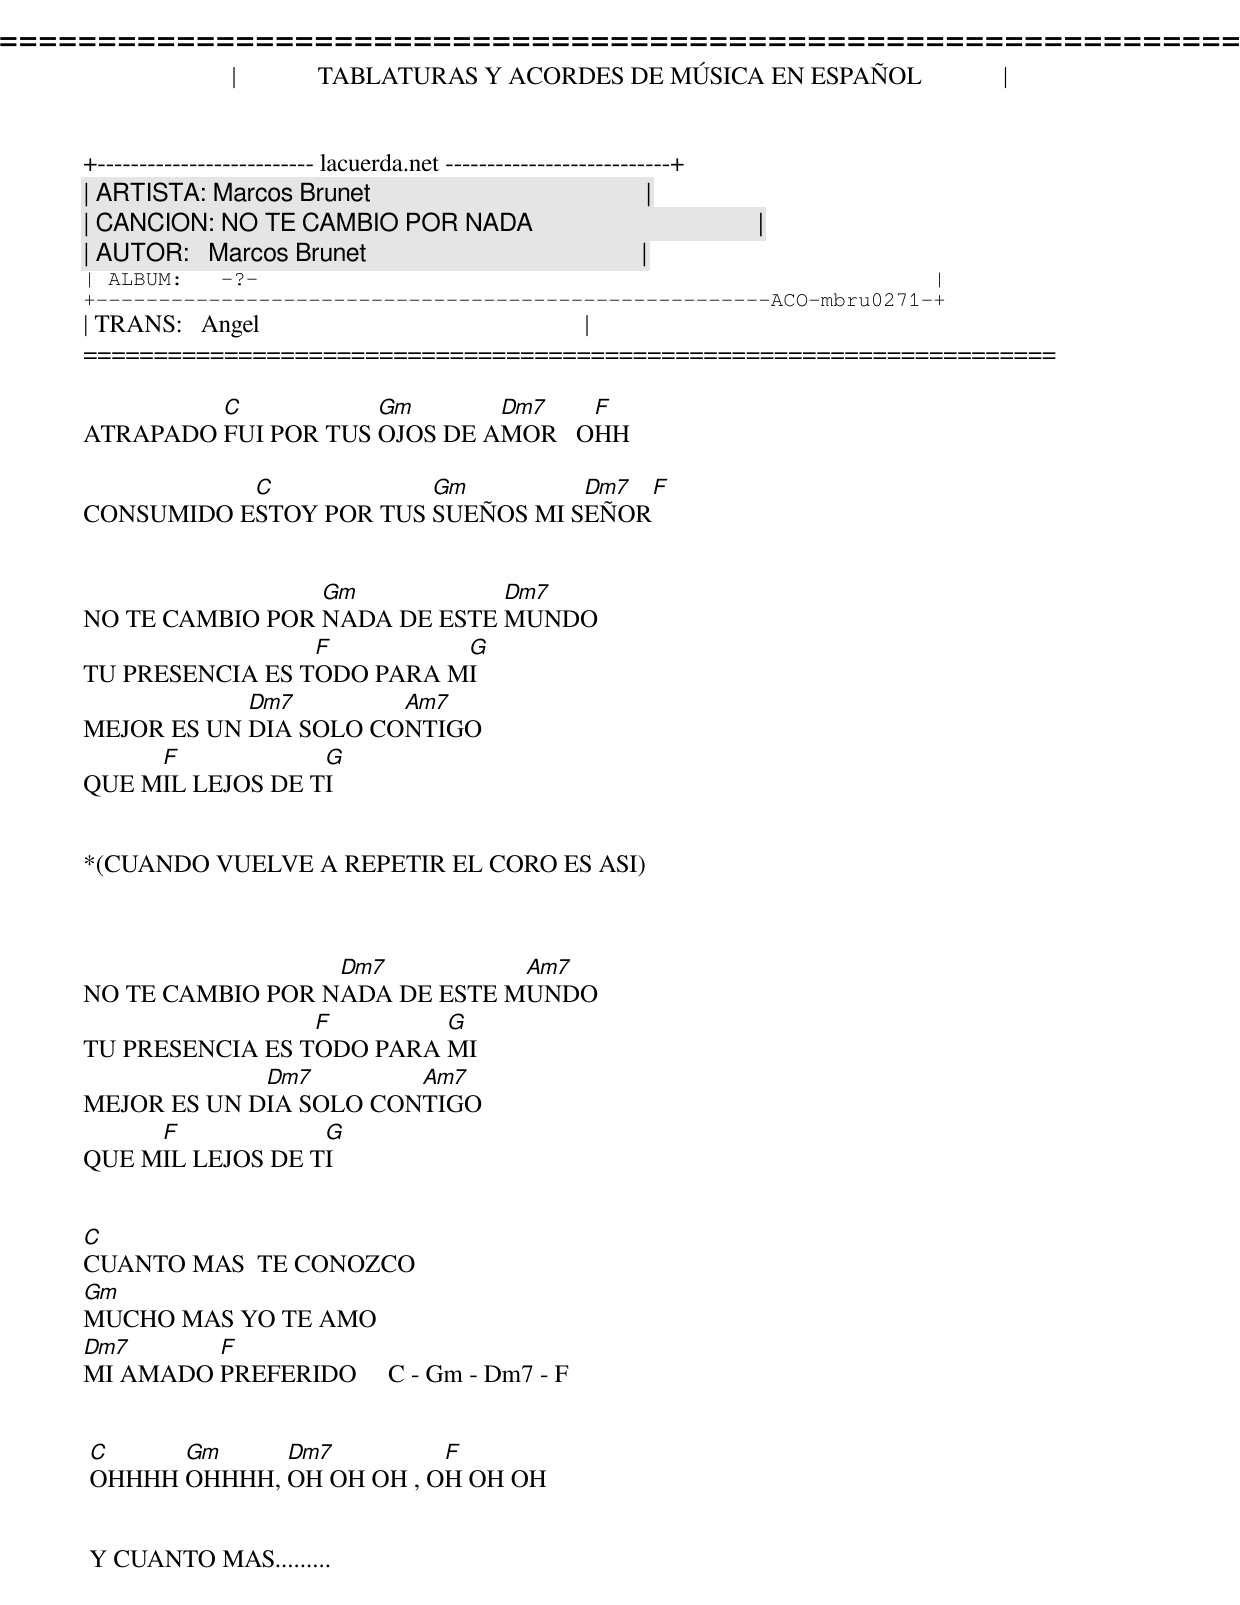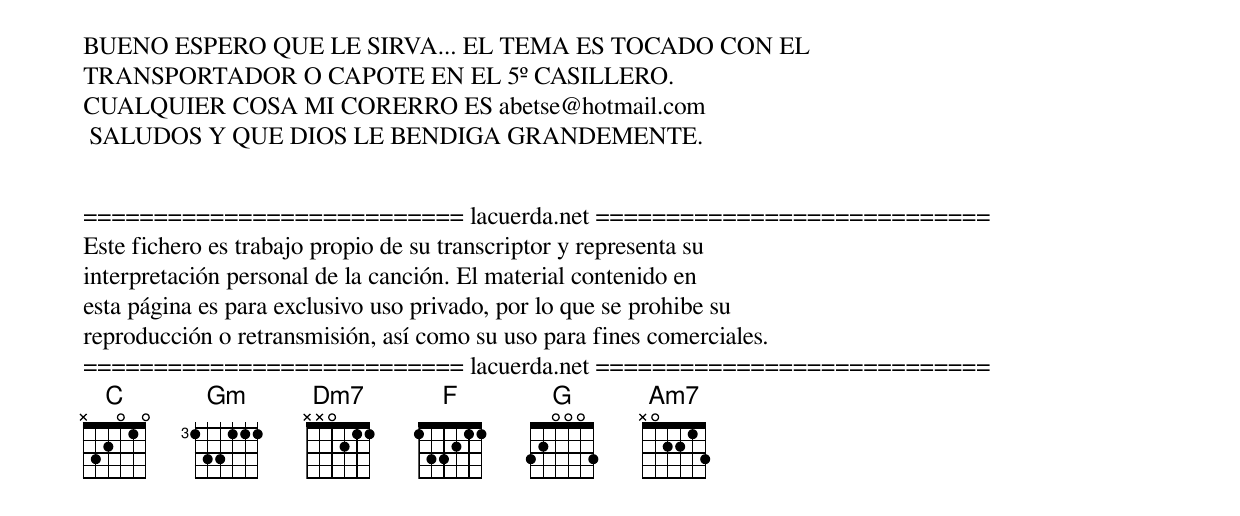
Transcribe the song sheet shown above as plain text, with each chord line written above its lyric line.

=====================================================================
|             TABLATURAS Y ACORDES DE MÚSICA EN ESPAÑOL             |
+-------------------------- lacuerda.net ---------------------------+
| ARTISTA: Marcos Brunet                                            |
| CANCION: NO TE CAMBIO POR NADA                                    |
| AUTOR:   Marcos Brunet                                            |
| ALBUM:   -?-                                                      |
+------------------------------------------------------ACO-mbru0271-+
| TRANS:   Angel                                                    |
=====================================================================

         C           Gm       Dm7    F
ATRAPADO FUI POR TUS OJOS DE AMOR   OHH

           C            Gm         Dm7    F
CONSUMIDO ESTOY POR TUS SUEÑOS MI SEÑOR


                 Gm           Dm7
NO TE CAMBIO POR NADA DE ESTE MUNDO
                 F         G
TU PRESENCIA ES TODO PARA MI
            Dm7        Am7
MEJOR ES UN DIA SOLO CONTIGO
     F            G
QUE MIL LEJOS DE TI


*(CUANDO VUELVE A REPETIR EL CORO ES ASI)



                  Dm7          Am7
NO TE CAMBIO POR NADA DE ESTE MUNDO
                 F        G
TU PRESENCIA ES TODO PARA MI
             Dm7        Am7
MEJOR ES UN DIA SOLO CONTIGO
     F            G
QUE MIL LEJOS DE TI


C
CUANTO MAS  TE CONOZCO
Gm
MUCHO MAS YO TE AMO
Dm7      F
MI AMADO PREFERIDO     C - Gm - Dm7 - F


 C     Gm     Dm7         F
 OHHHH OHHHH, OH OH OH , OH OH OH


 Y CUANTO MAS.........


BUENO ESPERO QUE LE SIRVA... EL TEMA ES TOCADO CON EL
TRANSPORTADOR O CAPOTE EN EL 5º CASILLERO.
CUALQUIER COSA MI CORERRO ES abetse@hotmail.com
 SALUDOS Y QUE DIOS LE BENDIGA GRANDEMENTE.


=========================== lacuerda.net ============================
Este fichero es trabajo propio de su transcriptor y representa su
interpretación personal de la canción. El material contenido en
esta página es para exclusivo uso privado, por lo que se prohibe su
reproducción o retransmisión, así como su uso para fines comerciales.
=========================== lacuerda.net ============================
